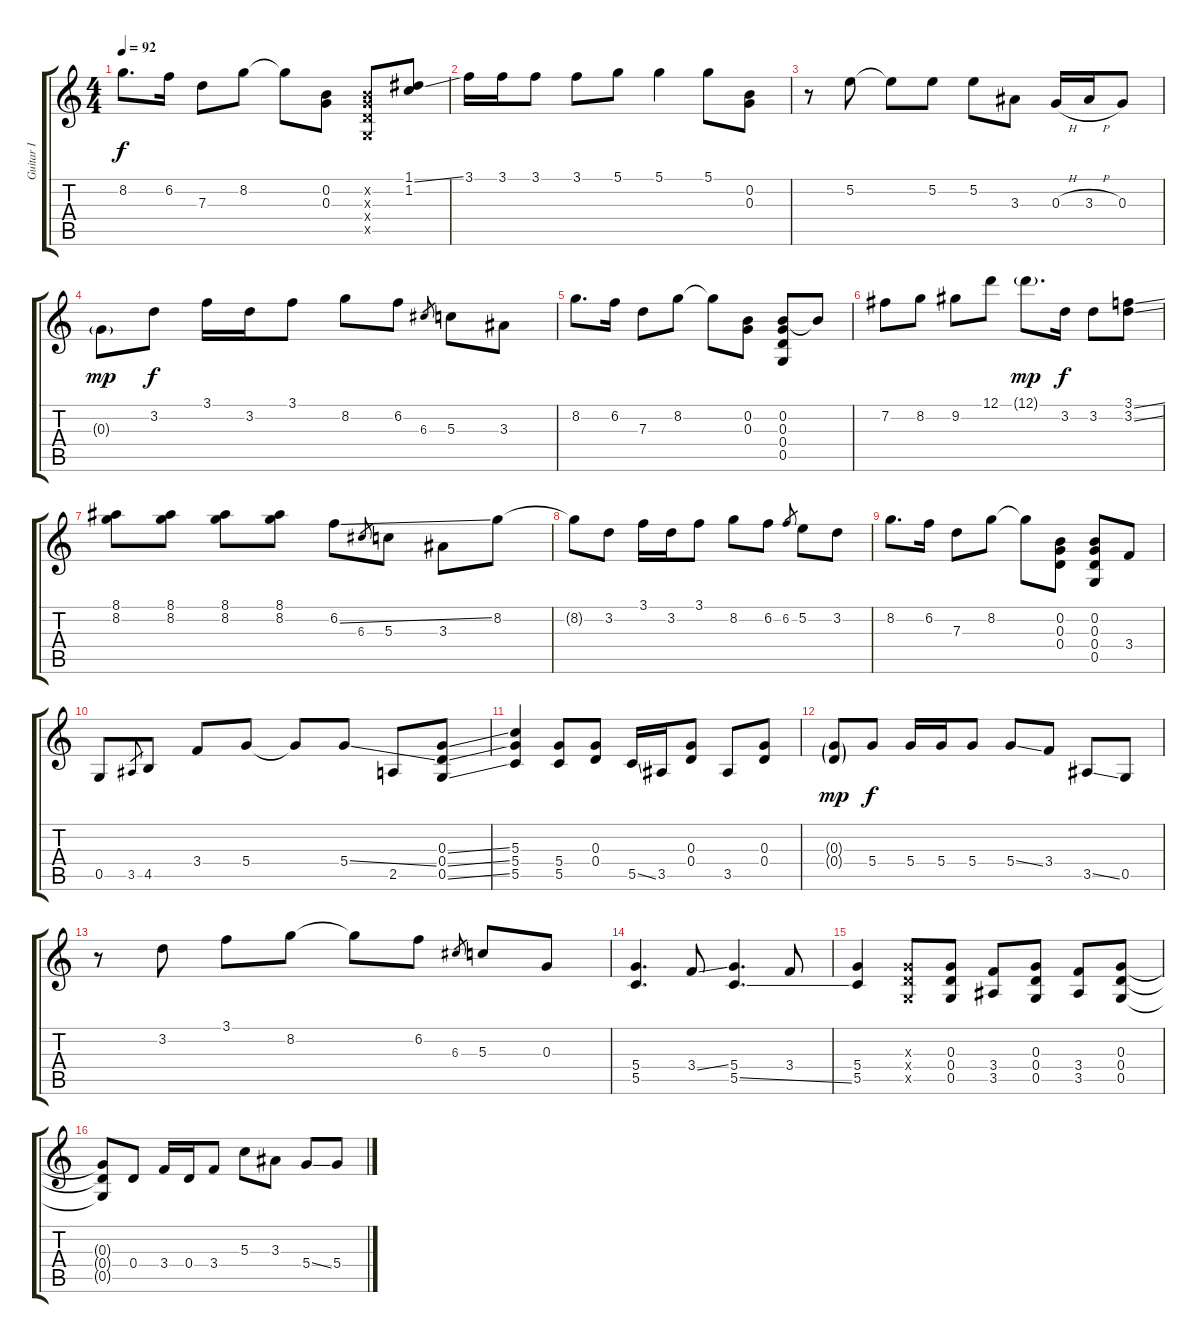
\track ("Guitar I " "Guitar I ") {instrument acousticguitarnylon}
\staff {score tabs}
\tuning (D4 B3 G3 D3 G2 D2) {hide}
\ts (4 4)
\tempo 92
\clef g2
\ks c
8.2.8{d dy f} 6.2.16 7.3.8 8.2.8 8.2{t}.8 (0.2 0.3).8 (0.2{x} 0.3{x} 0.4{x} 0.5{x}).8 (1.1{ss} 1.2).8 |
3.1.16 3.1.16 3.1.8 3.1.8 5.1.8 5.1.4 5.1.8 (0.2 0.3).8 |
r.8 5.2.8 5.2{t}.8 5.2.8 5.2.8 3.3.8 0.3{h}.16 3.3{h}.16 0.3.8 |
0.3{g}.8{dy mp} 3.2.8{dy f} 3.1.16 3.2.16 3.1.8 8.2.8 6.2.8 6.3.8{gr} 5.3.8 3.3.8 |
8.2.8{d} 6.2.16 7.3.8 8.2.8 8.2{t}.8 (0.2 0.3).8 (0.2 0.3 0.4 0.5).8 0.2{t}.8 |
7.2.8 8.2.8 9.2.8 12.1.8 12.1{g}.8{d dy mp} 3.2.16{dy f} 3.2.8 (3.1{ss} 3.2{ss}).8 |
(8.1 8.2).8 (8.1 8.2).8 (8.1 8.2).8 (8.1 8.2).8 6.2{ss}.8 6.3.8{gr} 5.3.8 3.3.8 8.2.8 |
8.2{t}.8 3.2.8 3.1.16 3.2.16 3.1.8 8.2.8 6.2.8 6.2.8{gr} 5.2.8 3.2.8 |
8.2.8{d} 6.2.16 7.3.8 8.2.8 8.2{t}.8 (0.2 0.3 0.4).8 (0.2 0.3 0.4 0.5).8 3.4.8 |
0.5.8 3.5.8{gr} 4.5.8 3.4.8 5.4.8 5.4{t}.8 5.4{ss}.8 2.5.8 (0.3{ss} 0.4{ss} 0.5{ss}).8 |
(5.3 5.4 5.5).4 (5.4 5.5).8 (0.3 0.4).8 5.5{ss}.16 3.5.16 (0.3 0.4).8 3.5.8 (0.3 0.4).8 |
(0.3{g} 0.4{g}).8{dy mp} 5.4.8{dy f} 5.4.16 5.4.16 5.4.8 5.4{ss}.8 3.4.8 3.5{ss}.8 0.5.8 |
r.8 3.2.8 3.1.8 8.2.8 8.2{t}.8 6.2.8 6.3.8{gr} 5.3.8 0.3.8 |
(5.4 5.5).4{d} 3.4{ss}.8 (5.4 5.5{ss}).4{d} 3.4.8 |
(5.4 5.5).4 (0.3{x} 0.4{x} 0.5{x}).8 (0.3 0.4 0.5).8 (3.4 3.5).8 (0.3 0.4 0.5).8 (3.4 3.5).8 (0.3 0.4 0.5).8 |
(0.3{t} 0.4{t} 0.5{t}).8 0.4.8 3.4.16 0.4.16 3.4.8 5.3.8 3.3.8 5.4{ss}.8 5.4{ss}.8
